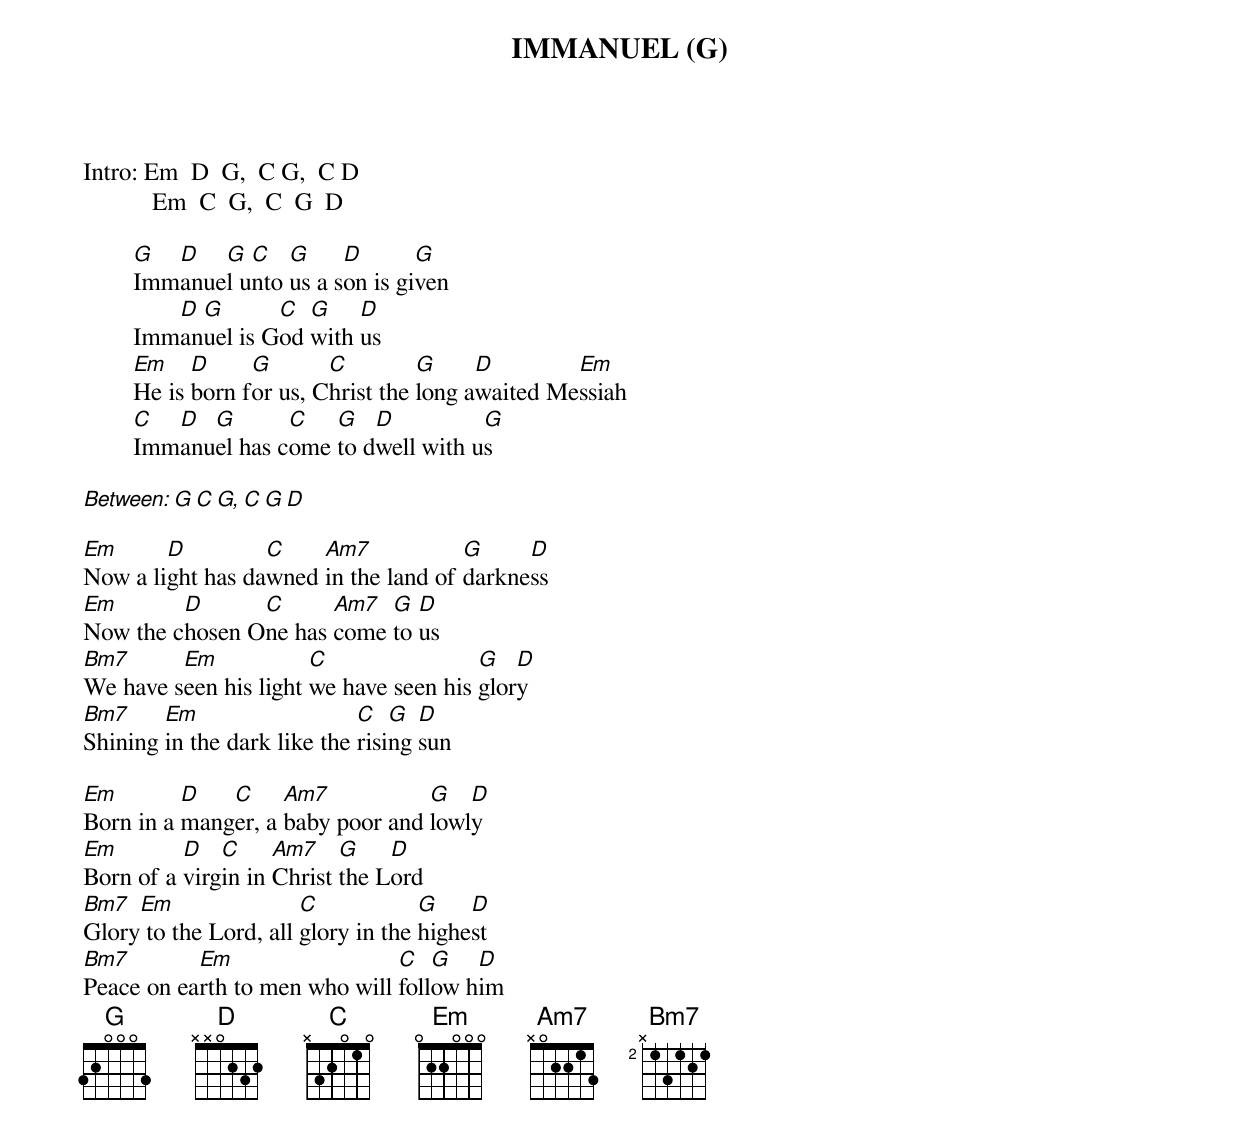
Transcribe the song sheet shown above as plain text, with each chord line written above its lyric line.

IMMANUEL (G)

Intro: Em  D  G,  C G,  C D
	   Em  C  G,  C  G  D

	G  D   G  C   G     D       G
	Immanuel unto us a son is given
	   D G       C  G    D
	Immanuel is God with us
	Em    D     G       C         G     D        Em
	He is born for us, Christ the long awaited Messiah
	C  D  G       C   G   D          G
	Immanuel has come to dwell with us

Between: G C G, C G D

Em      D         C    Am7            G     D
Now a light has dawned in the land of darkness
Em       D      C      Am7  G  D
Now the chosen One has come to us
Bm7      Em            C                G   D
We have seen his light we have seen his glory
Bm7     Em                   C   G  D
Shining in the dark like the rising sun

Em        D   C     Am7           G   D
Born in a manger, a baby poor and lowly
Em        D   C     Am7    G    D
Born of a virgin in Christ the Lord
Bm7  Em                C            G    D
Glory to the Lord, all glory in the highest
Bm7        Em                  C   G   D
Peace on earth to men who will follow him
